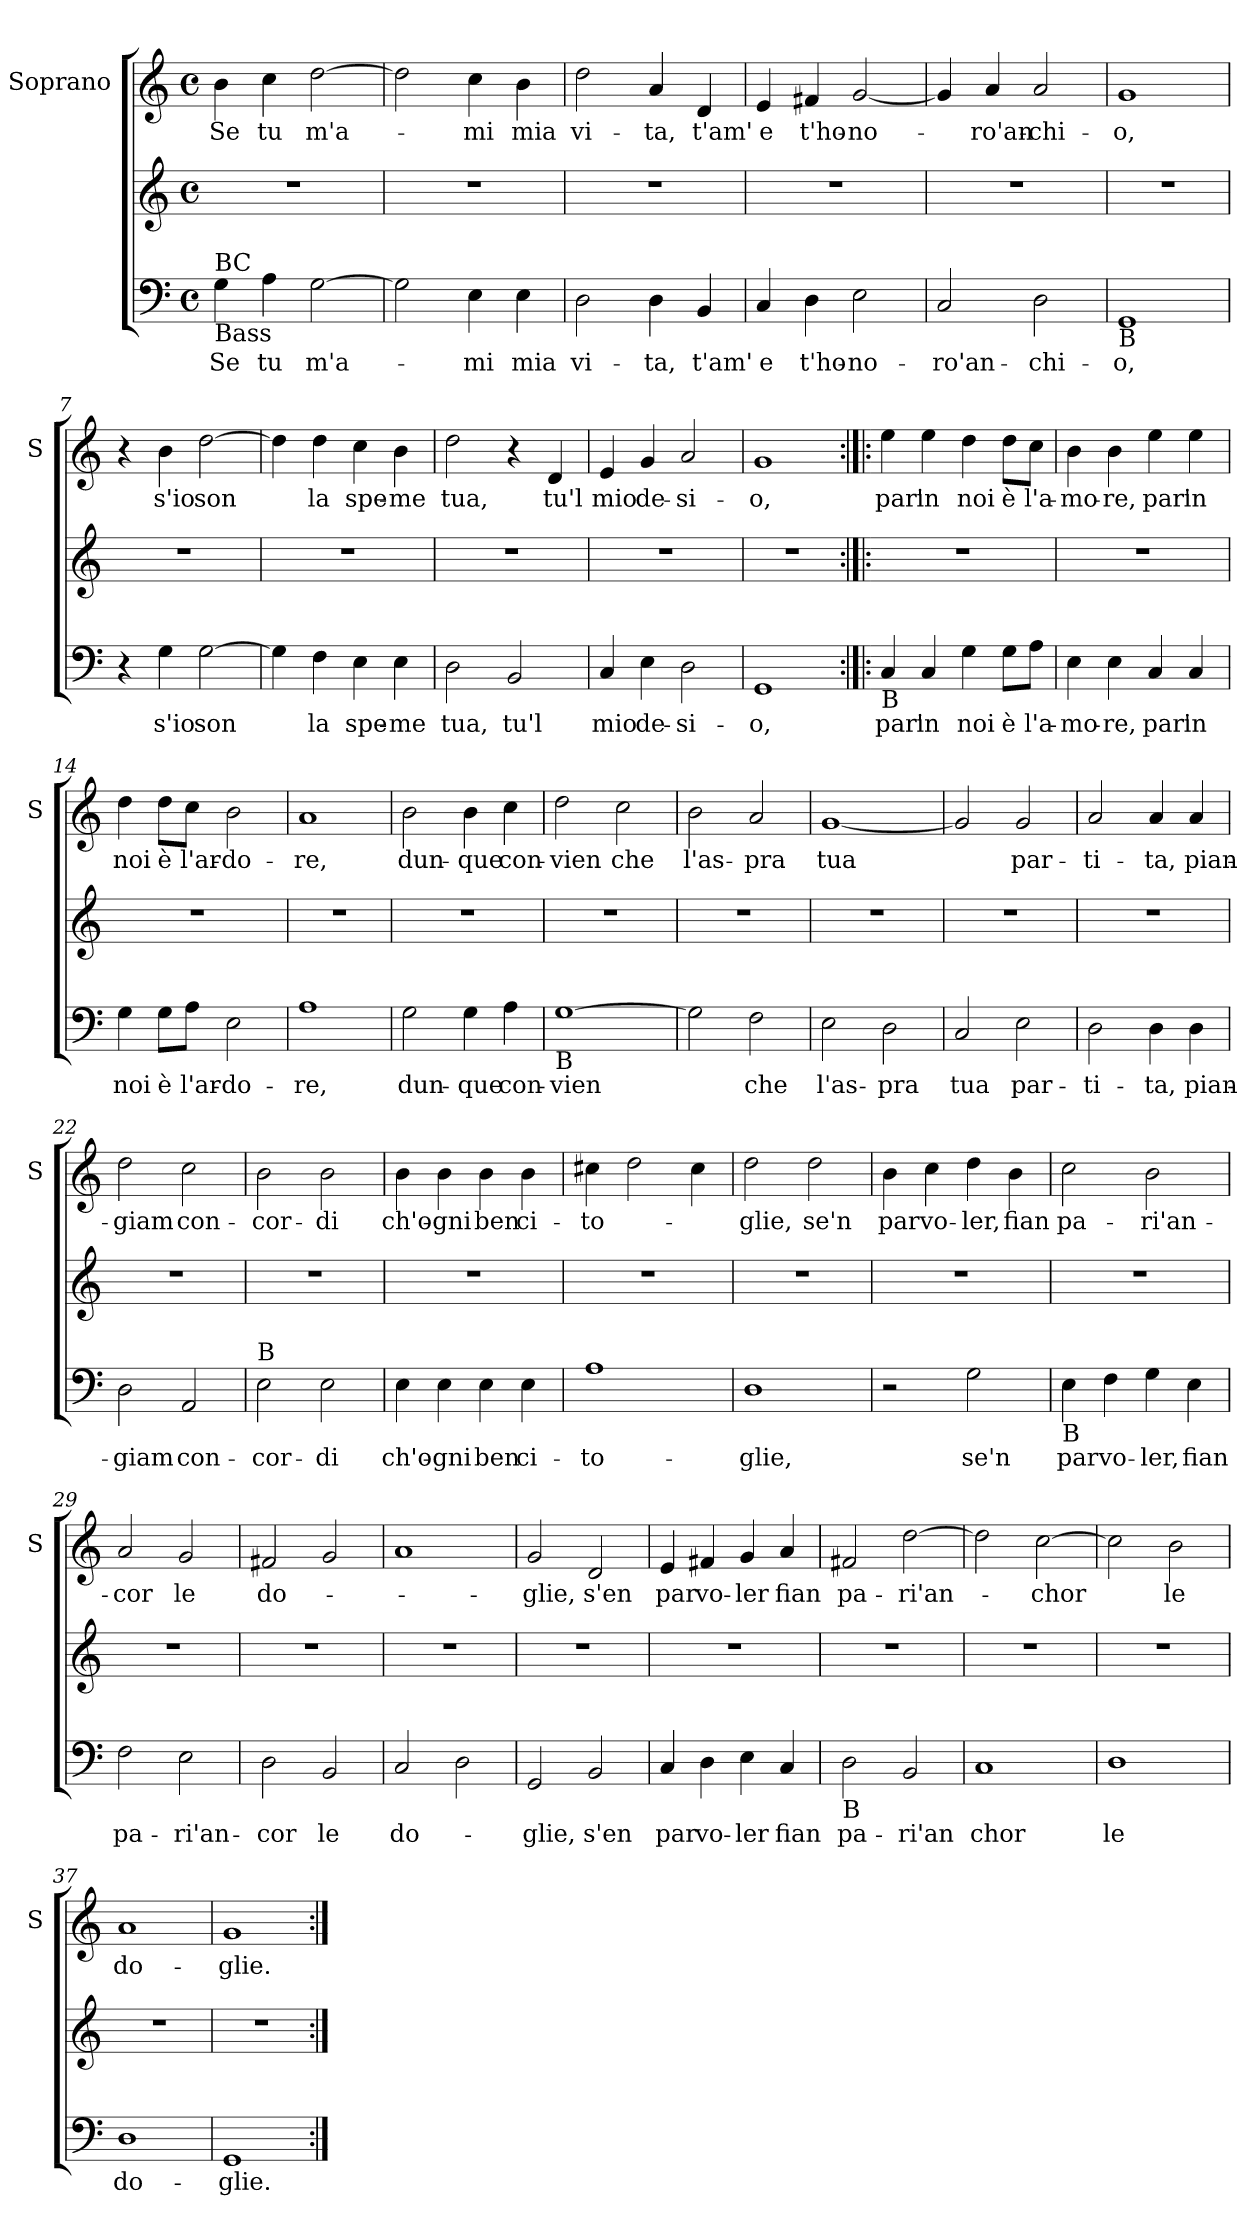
**kern	**text	**kern	**kern	**text
*part2	*part2	*part2	*part1	*part1
*staff3	*staff3	*staff2	*staff1	*staff1
*	*	*	*I"Soprano	*
*	*	*	*I'S	*
*clefF4	*	*clefG2	*clefG2	*
*k[]	*	*k[]	*k[]	*
*C:	*	*C:	*C:	*
*M4/4	*	*M4/4	*M4/4	*
*met(c)	*	*met(c)	*met(c)	*
=1	=1	=1	=1	=1
!LO:TX:a:t=BC	!	!	!	!
!LO:TX:b:t=Bass	!	!	!	!
!	!LO:LY:b	!	!	!LO:LY:b
4G\	Se	1r	4b\	Se
!	!LO:LY:b	!	!	!LO:LY:b
4A\	tu	.	4cc\	tu
!	!LO:LY:b	!	!	!LO:LY:b
[2G\	m'a-	.	[2dd\	m'a-
=2	=2	=2	=2	=2
2G\]	.	1r	2dd\]	.
!	!LO:LY:b	!	!	!LO:LY:b
4E\	-mi	.	4cc\	-mi
!	!LO:LY:b	!	!	!LO:LY:b
4E\	mia	.	4b\	mia
=3	=3	=3	=3	=3
!	!LO:LY:b	!	!	!LO:LY:b
2D\	vi-	1r	2dd\	vi-
!	!LO:LY:b	!	!	!LO:LY:b
4D\	-ta,	.	4a/	-ta,
!	!LO:LY:b	!	!	!LO:LY:b
4BB/	t'am'	.	4d/	t'am'
=4	=4	=4	=4	=4
!	!LO:LY:b	!	!	!LO:LY:b
4C/	e	1r	4e/	e
!	!LO:LY:b	!	!	!LO:LY:b
4D\	t'ho-	.	4f#X/	t'ho-
!	!LO:LY:b	!	!	!LO:LY:b
2E\	-no-	.	[2g/	-no-
=5	=5	=5	=5	=5
!	!LO:LY:b	!	!	!
2C/	-ro'an-	1r	4g/]	.
!	!	!	!	!LO:LY:b
.	.	.	4a/	-ro'an-
!	!LO:LY:b	!	!	!LO:LY:b
2D\	-chi-	.	2a/	-chi-
!!LO:LB:g=z
=6	=6	=6	=6	=6
!LO:TX:b:t=B	!	!	!	!
!	!LO:LY:b	!	!	!LO:LY:b
1GG	-o,	1r	1g	-o,
=7	=7	=7	=7	=7
4r	.	1r	4r	.
!	!LO:LY:b	!	!	!LO:LY:b
4G\	s'io	.	4b\	s'io
!	!LO:LY:b	!	!	!LO:LY:b
[2G\	son	.	[2dd\	son
=8	=8	=8	=8	=8
4G\]	.	1r	4dd\]	.
!	!LO:LY:b	!	!	!LO:LY:b
4F\	la	.	4dd\	la
!	!LO:LY:b	!	!	!LO:LY:b
4E\	spe-	.	4cc\	spe-
!	!LO:LY:b	!	!	!LO:LY:b
4E\	-me	.	4b\	-me
=9	=9	=9	=9	=9
!	!LO:LY:b	!	!	!LO:LY:b
2D\	tua,	1r	2dd\	tua,
!	!LO:LY:b	!	!	!
2BB/	tu'l	.	4r	.
!	!	!	!	!LO:LY:b
.	.	.	4d/	tu'l
=10	=10	=10	=10	=10
!	!LO:LY:b	!	!	!LO:LY:b
4C/	mio	1r	4e/	mio
!	!LO:LY:b	!	!	!LO:LY:b
4E\	de-	.	4g/	de-
!	!LO:LY:b	!	!	!LO:LY:b
2D\	-si-	.	2a/	-si-
=11	=11	=11	=11	=11
!	!LO:LY:b	!	!	!LO:LY:b
1GG	-o,	1r	1g	-o,
!!LO:LB:g=z
=12:|!|:	=12:|!|:	=12:|!|:	=12:|!|:	=12:|!|:
!LO:TX:b:t=B	!	!	!	!
!	!LO:LY:b	!	!	!LO:LY:b
4C/	par'	1r	4ee\	par'
!	!LO:LY:b	!	!	!LO:LY:b
4C/	in	.	4ee\	in
!	!LO:LY:b	!	!	!LO:LY:b
4G\	noi	.	4dd\	noi
!	!LO:LY:b	!	!	!LO:LY:b
8G\L	è	.	8dd\L	è
!	!LO:LY:b	!	!	!LO:LY:b
8A\J	l'a-	.	8cc\J	l'a-
=13	=13	=13	=13	=13
!	!LO:LY:b	!	!	!LO:LY:b
4E\	-mo-	1r	4b\	-mo-
!	!LO:LY:b	!	!	!LO:LY:b
4E\	-re,	.	4b\	-re,
!	!LO:LY:b	!	!	!LO:LY:b
4C/	par'	.	4ee\	par'
!	!LO:LY:b	!	!	!LO:LY:b
4C/	in	.	4ee\	in
=14	=14	=14	=14	=14
!	!LO:LY:b	!	!	!LO:LY:b
4G\	noi	1r	4dd\	noi
!	!LO:LY:b	!	!	!LO:LY:b
8G\L	è	.	8dd\L	è
!	!LO:LY:b	!	!	!LO:LY:b
8A\J	l'ar-	.	8cc\J	l'ar-
!	!LO:LY:b	!	!	!LO:LY:b
2E\	-do-	.	2b\	-do-
=15	=15	=15	=15	=15
!	!LO:LY:b	!	!	!LO:LY:b
1A	-re,	1r	1a	-re,
=16	=16	=16	=16	=16
!	!LO:LY:b	!	!	!LO:LY:b
2G\	dun-	1r	2b\	dun-
!	!LO:LY:b	!	!	!LO:LY:b
4G\	-que	.	4b\	-que
!	!LO:LY:b	!	!	!LO:LY:b
4A\	con-	.	4cc\	con-
!!LO:PB:g=z
=17	=17	=17	=17	=17
!LO:TX:b:t=B	!	!	!	!
!	!LO:LY:b	!	!	!LO:LY:b
[1G	-vien	1r	2dd\	-vien
!	!	!	!	!LO:LY:b
.	.	.	2cc\	che
=18	=18	=18	=18	=18
!	!	!	!	!LO:LY:b
2G\]	.	1r	2b\	l'as-
!	!LO:LY:b	!	!	!LO:LY:b
2F\	che	.	2a/	-pra
=19	=19	=19	=19	=19
!	!LO:LY:b	!	!	!LO:LY:b
2E\	l'as-	1r	[1g	tua
!	!LO:LY:b	!	!	!
2D\	-pra	.	.	.
=20	=20	=20	=20	=20
!	!LO:LY:b	!	!	!
2C/	tua	1r	2g/]	.
!	!LO:LY:b	!	!	!LO:LY:b
2E\	par-	.	2g/	par-
=21	=21	=21	=21	=21
!	!LO:LY:b	!	!	!LO:LY:b
2D\	-ti-	1r	2a/	-ti-
!	!LO:LY:b	!	!	!LO:LY:b
4D\	-ta,	.	4a/	-ta,
!	!LO:LY:b	!	!	!LO:LY:b
4D\	pian-	.	4a/	pian-
=22	=22	=22	=22	=22
!	!LO:LY:b	!	!	!LO:LY:b
2D\	-giam	1r	2dd\	-giam
!	!LO:LY:b	!	!	!LO:LY:b
2AA/	con-	.	2cc\	con-
!!LO:LB:g=z
=23	=23	=23	=23	=23
!LO:TX:a:t=B	!	!	!	!
!	!LO:LY:b	!	!	!LO:LY:b
2E\	-cor-	1r	2b\	-cor-
!	!LO:LY:b	!	!	!LO:LY:b
2E\	-di	.	2b\	-di
=24	=24	=24	=24	=24
!	!LO:LY:b	!	!	!LO:LY:b
4E\	ch'o-	1r	4b\	ch'o-
!	!LO:LY:b	!	!	!LO:LY:b
4E\	-gni	.	4b\	-gni
!	!LO:LY:b	!	!	!LO:LY:b
4E\	ben	.	4b\	ben
!	!LO:LY:b	!	!	!LO:LY:b
4E\	ci-	.	4b\	ci-
=25	=25	=25	=25	=25
!	!LO:LY:b	!	!	!LO:LY:b
1A	-to-	1r	4cc#X\	-to-
.	.	.	2dd\	.
.	.	.	4cc#\	.
=26	=26	=26	=26	=26
!	!LO:LY:b	!	!	!LO:LY:b
1D	-glie,	1r	2dd\	-glie,
!	!	!	!	!LO:LY:b
.	.	.	2dd\	se'n
=27	=27	=27	=27	=27
!	!	!	!	!LO:LY:b
2r	.	1r	4b\	par
!	!	!	!	!LO:LY:b
.	.	.	4cc\	vo-
!	!LO:LY:b	!	!	!LO:LY:b
2G\	se'n	.	4dd\	-ler,
!	!	!	!	!LO:LY:b
.	.	.	4b\	fian
!!LO:LB:g=z
=28	=28	=28	=28	=28
!LO:TX:b:t=B	!	!	!	!
!	!LO:LY:b	!	!	!LO:LY:b
4E\	par	1r	2cc\	pa-
!	!LO:LY:b	!	!	!
4F\	vo-	.	.	.
!	!LO:LY:b	!	!	!LO:LY:b
4G\	-ler,	.	2b\	-ri'an-
!	!LO:LY:b	!	!	!
4E\	fian	.	.	.
=29	=29	=29	=29	=29
!	!LO:LY:b	!	!	!LO:LY:b
2F\	pa-	1r	2a/	-cor
!	!LO:LY:b	!	!	!LO:LY:b
2E\	-ri'an-	.	2g/	le
=30	=30	=30	=30	=30
!	!LO:LY:b	!	!	!LO:LY:b
2D\	-cor	1r	2f#X/	do-
!	!LO:LY:b	!	!	!
2BB/	le	.	2g/	.
=31	=31	=31	=31	=31
!	!LO:LY:b	!	!	!
2C/	do-	1r	1a	.
2D\	.	.	.	.
=32	=32	=32	=32	=32
!	!LO:LY:b	!	!	!LO:LY:b
2GG/	-glie,	1r	2g/	-glie,
!	!LO:LY:b	!	!	!LO:LY:b
2BB/	s'en	.	2d/	s'en
=33	=33	=33	=33	=33
!	!LO:LY:b	!	!	!LO:LY:b
4C/	par	1r	4e/	par
!	!LO:LY:b	!	!	!LO:LY:b
4D\	vo-	.	4f#X/	vo-
!	!LO:LY:b	!	!	!LO:LY:b
4E\	-ler	.	4g/	-ler
!	!LO:LY:b	!	!	!LO:LY:b
4C/	fian	.	4a/	fian
!!LO:LB:g=z
=34	=34	=34	=34	=34
!LO:TX:b:t=B	!	!	!	!
!	!LO:LY:b	!	!	!LO:LY:b
2D\	pa-	1r	2f#X/	pa-
!	!LO:LY:b	!	!	!LO:LY:b
2BB/	-ri'an	.	[2dd\	-ri'an-
=35	=35	=35	=35	=35
!	!LO:LY:b	!	!	!
1C	chor	1r	2dd\]	.
!	!	!	!	!LO:LY:b
.	.	.	[2cc\	-chor
=36	=36	=36	=36	=36
!	!LO:LY:b	!	!	!
1D	le	1r	2cc\]	.
!	!	!	!	!LO:LY:b
.	.	.	2b\	le
=37	=37	=37	=37	=37
!	!LO:LY:b	!	!	!LO:LY:b
1D	do-	1r	1a	do-
=38	=38	=38	=38	=38
!	!LO:LY:b	!	!	!LO:LY:b
1GG	-glie.	1r	1g	-glie.
=:|!	=:|!	=:|!	=:|!	=:|!
*-	*-	*-	*-	*-
